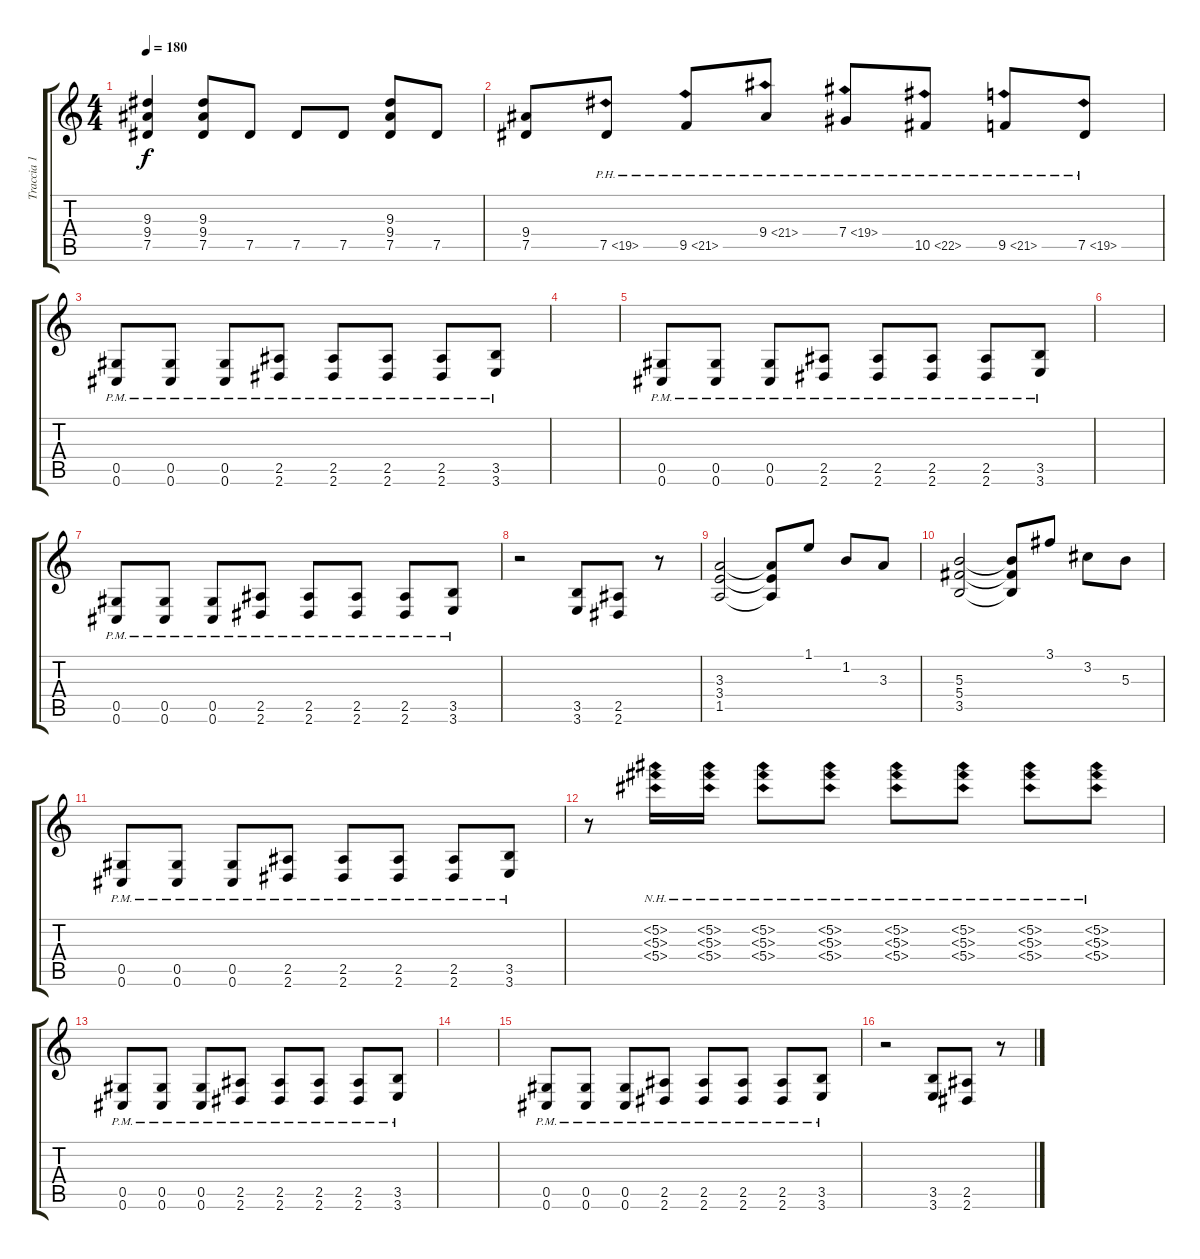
\track ("Traccia 1" "Traccia 1") {instrument distortionguitar}
\staff {score tabs}
\tuning (Eb4 Bb3 Gb3 Db3 Ab2 Db2) {hide}
\ts (4 4)
\tempo 180
\clef g2
\ks c
(9.3 9.4 7.5).4{dy f} (9.3 9.4 7.5).8 7.5.8 7.5.8 7.5.8 (9.3 9.4 7.5).8 7.5.8 |
(9.4 7.5).8 7.5{ph 12}.8 9.5{ph 12}.8 9.4{ph 12}.8 7.4{ph 12}.8 10.5{ph 12}.8 9.5{ph 12}.8 7.5{ph 12}.8 |
(0.5{pm} 0.6{pm}).8 (0.5{pm} 0.6{pm}).8 (0.5{pm} 0.6{pm}).8 (2.5{pm} 2.6{pm}).8 (2.5{pm} 2.6{pm}).8 (2.5{pm} 2.6{pm}).8 (2.5{pm} 2.6{pm}).8 (3.5{pm} 3.6{pm}).8 |
|
(0.5{pm} 0.6{pm}).8 (0.5{pm} 0.6{pm}).8 (0.5{pm} 0.6{pm}).8 (2.5{pm} 2.6{pm}).8 (2.5{pm} 2.6{pm}).8 (2.5{pm} 2.6{pm}).8 (2.5{pm} 2.6{pm}).8 (3.5{pm} 3.6{pm}).8 |
|
(0.5{pm} 0.6{pm}).8 (0.5{pm} 0.6{pm}).8 (0.5{pm} 0.6{pm}).8 (2.5{pm} 2.6{pm}).8 (2.5{pm} 2.6{pm}).8 (2.5{pm} 2.6{pm}).8 (2.5{pm} 2.6{pm}).8 (3.5{pm} 3.6{pm}).8 |
r.2 (3.5 3.6).8 (2.5 2.6).8 r.8 |
(3.3 3.4 1.5).2 (3.3{t} 3.4{t} 1.5{t}).8 1.1.8 1.2.8 3.3.8 |
(5.3 5.4 3.5).2 (5.3{t} 5.4{t} 3.5{t}).8 3.1.8 3.2.8 5.3.8 |
(0.5{pm} 0.6{pm}).8 (0.5{pm} 0.6{pm}).8 (0.5{pm} 0.6{pm}).8 (2.5{pm} 2.6{pm}).8 (2.5{pm} 2.6{pm}).8 (2.5{pm} 2.6{pm}).8 (2.5{pm} 2.6{pm}).8 (3.5{pm} 3.6{pm}).8 |
r.8 (5.2{nh} 5.3{nh} 5.4{nh}).16 (5.2{nh} 5.3{nh} 5.4{nh}).16 (5.2{nh} 5.3{nh} 5.4{nh}).8 (5.2{nh} 5.3{nh} 5.4{nh}).8 (5.2{nh} 5.3{nh} 5.4{nh}).8 (5.2{nh} 5.3{nh} 5.4{nh}).8 (5.2{nh} 5.3{nh} 5.4{nh}).8 (5.2{nh} 5.3{nh} 5.4{nh}).8 |
(0.5{pm} 0.6{pm}).8 (0.5{pm} 0.6{pm}).8 (0.5{pm} 0.6{pm}).8 (2.5{pm} 2.6{pm}).8 (2.5{pm} 2.6{pm}).8 (2.5{pm} 2.6{pm}).8 (2.5{pm} 2.6{pm}).8 (3.5{pm} 3.6{pm}).8 |
|
(0.5{pm} 0.6{pm}).8 (0.5{pm} 0.6{pm}).8 (0.5{pm} 0.6{pm}).8 (2.5{pm} 2.6{pm}).8 (2.5{pm} 2.6{pm}).8 (2.5{pm} 2.6{pm}).8 (2.5{pm} 2.6{pm}).8 (3.5{pm} 3.6{pm}).8 |
r.2 (3.5 3.6).8 (2.5 2.6).8 r.8
